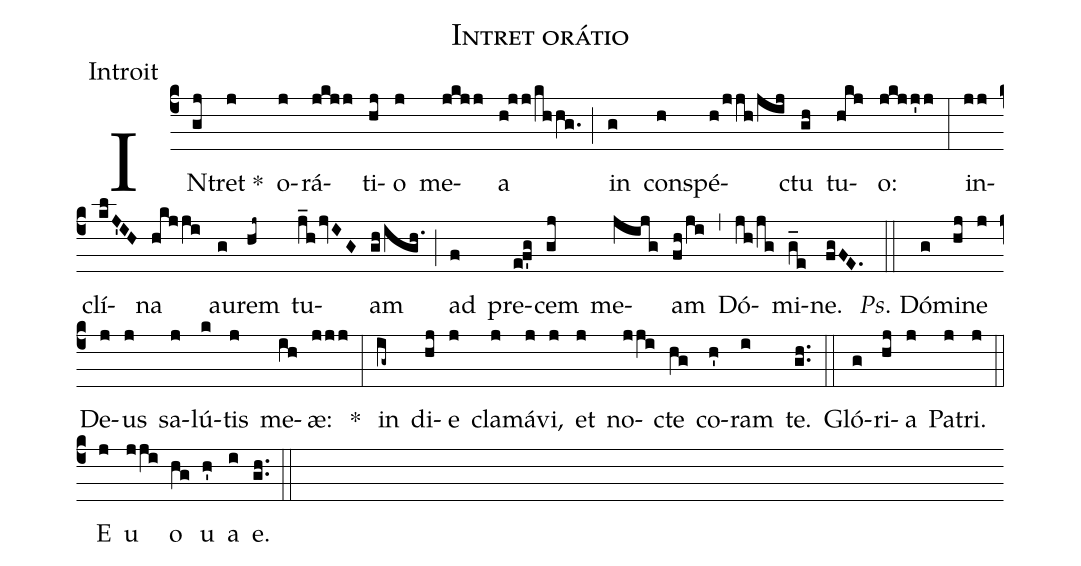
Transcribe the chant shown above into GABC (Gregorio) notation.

name:Intret orátio;
office-part:Introit;
%%
(c4) IN(gj)tret *(j) o(j)rá(jkjj)ti(hj)o(j) me(jkjj)a(h!jj/khhg.) (;)
in(g) con(h)spé(h/jjh/jij)ctu(gh) tu(hkj)o:(jkj/j'j) (:)

in(jj)clí(klJ'IH)na(hkjji) au(g)rem(hj~) tu(j_hjvIG)am(gh/igh.) (;)
ad(f) pre(e!f'g)cem(gj) me(jijg)am(fh/ji) (,)
Dó(jh/jg)mi(g_e)ne.(fgFE.) (::)
<i>Ps</i>. Dó(g)mi(hj)ne(j) De(j)us(j) sa(j)lú(k)tis(j) me(ih)æ:(jjj) *(:)
in(ig~) di(hj)e(j) cla(j)má(j)vi,(j) et(j) no(jji)cte(hg) co(h')ram(i) te.(gh..) (::)
Gló(g)ri(hj)a(j) Pa(j)tri.(j) (::)
<eu>E(j) u(jji) o(hg) u(h') a(i) e.</eu>(gh..) (::)
